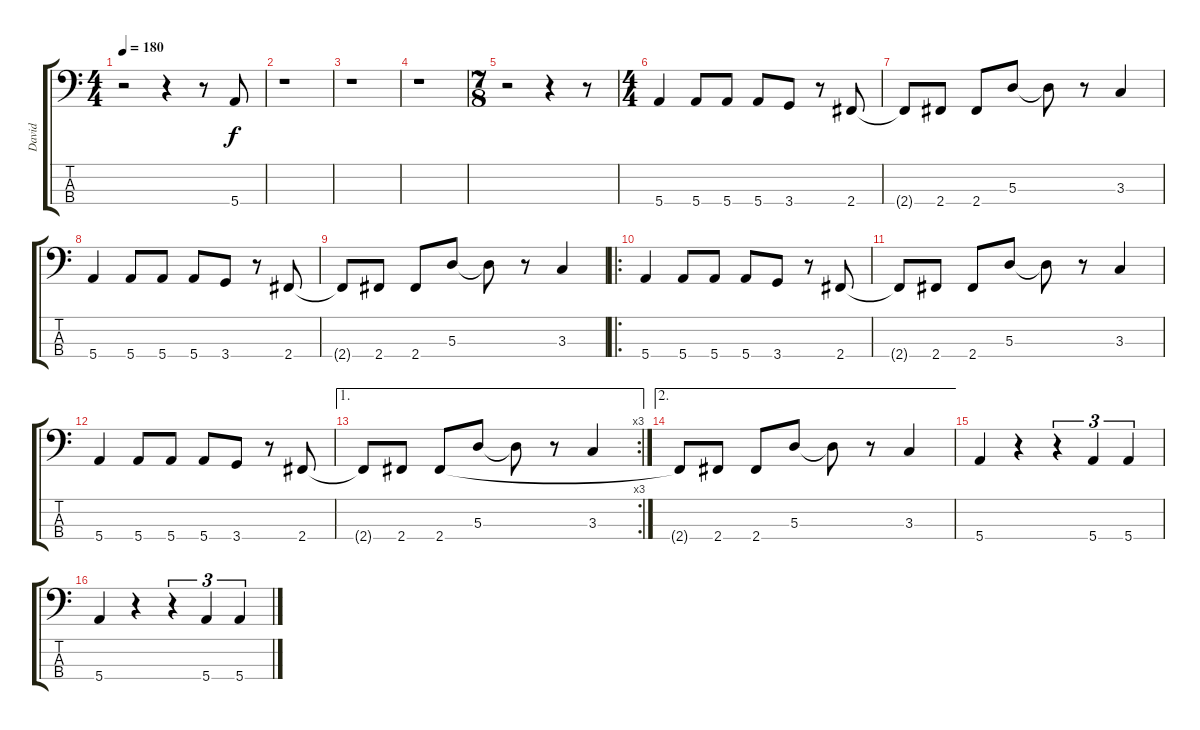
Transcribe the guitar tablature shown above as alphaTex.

\track ("David" "David") {instrument slapbass2}
\staff {score tabs}
\tuning (G2 D2 A1 E1) {hide}
\ts (4 4)
\tempo 180
\clef f4
\ks c
r.2{dy f} r.4 r.8 5.4.8 |
r.1 |
r.1 |
r.1 |
\ts (7 8)
r.2 r.4 r.8 |
\ts (4 4)
5.4.4 5.4.8 5.4.8 5.4.8 3.4.8 r.8 2.4.8 |
2.4{t}.8 2.4.8 2.4.8 5.3.8 5.3{t}.8 r.8 3.3.4 |
5.4.4 5.4.8 5.4.8 5.4.8 3.4.8 r.8 2.4.8 |
2.4{t}.8 2.4.8 2.4.8 5.3.8 5.3{t}.8 r.8 3.3.4 |
\ro
5.4.4 5.4.8 5.4.8 5.4.8 3.4.8 r.8 2.4.8 |
2.4{t}.8 2.4.8 2.4.8 5.3.8 5.3{t}.8 r.8 3.3.4 |
5.4.4 5.4.8 5.4.8 5.4.8 3.4.8 r.8 2.4.8 |
\ae 1
\rc 3
2.4{t}.8 2.4.8 2.4.8 5.3.8 5.3{t}.8 r.8 3.3.4 |
\ae 2
2.4{t}.8 2.4.8 2.4.8 5.3.8 5.3{t}.8 r.8 3.3.4 |
5.4.4 r.4 r.4{tu (3 2)} 5.4.4{tu (3 2)} 5.4.4{tu (3 2)} |
5.4.4 r.4 r.4{tu (3 2)} 5.4.4{tu (3 2)} 5.4.4{tu (3 2)}
